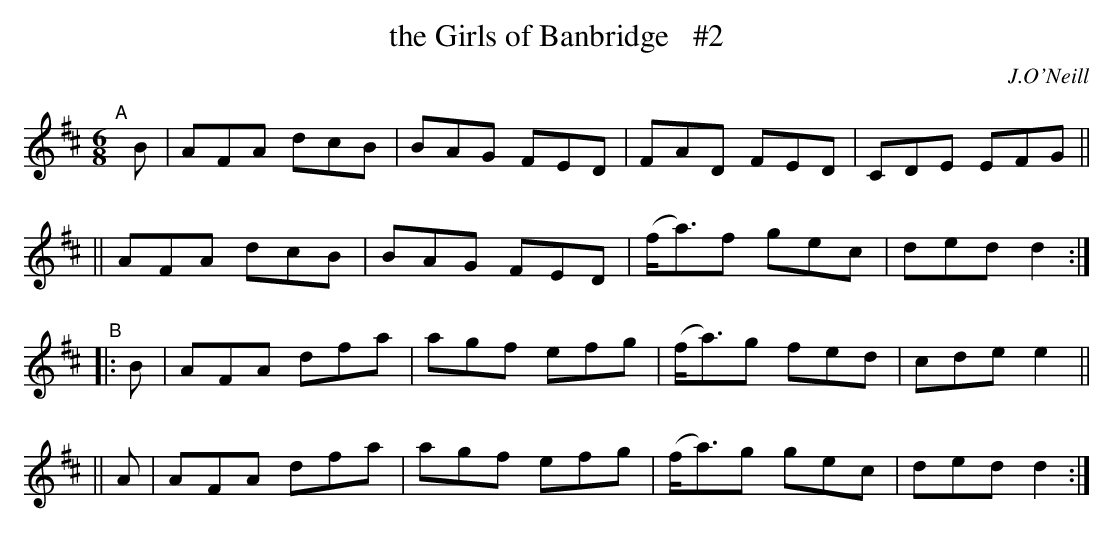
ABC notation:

X:1
T: the Girls of Banbridge   #2
O: J.O'Neill
M: 6/8
L: 1/8
K: D
"^A"[|] B \
|  AFA dcB | BAG FED | FAD FED | CDE EFG ||
|| AFA dcB | BAG FED | (f<a)f gec | ded d2 :|
"^B"\
|: B | AFA dfa | agf efg | (f<a)g fed | cde e2 ||
|| A | AFA dfa | agf efg | (f<a)g gec | ded d2 :|
